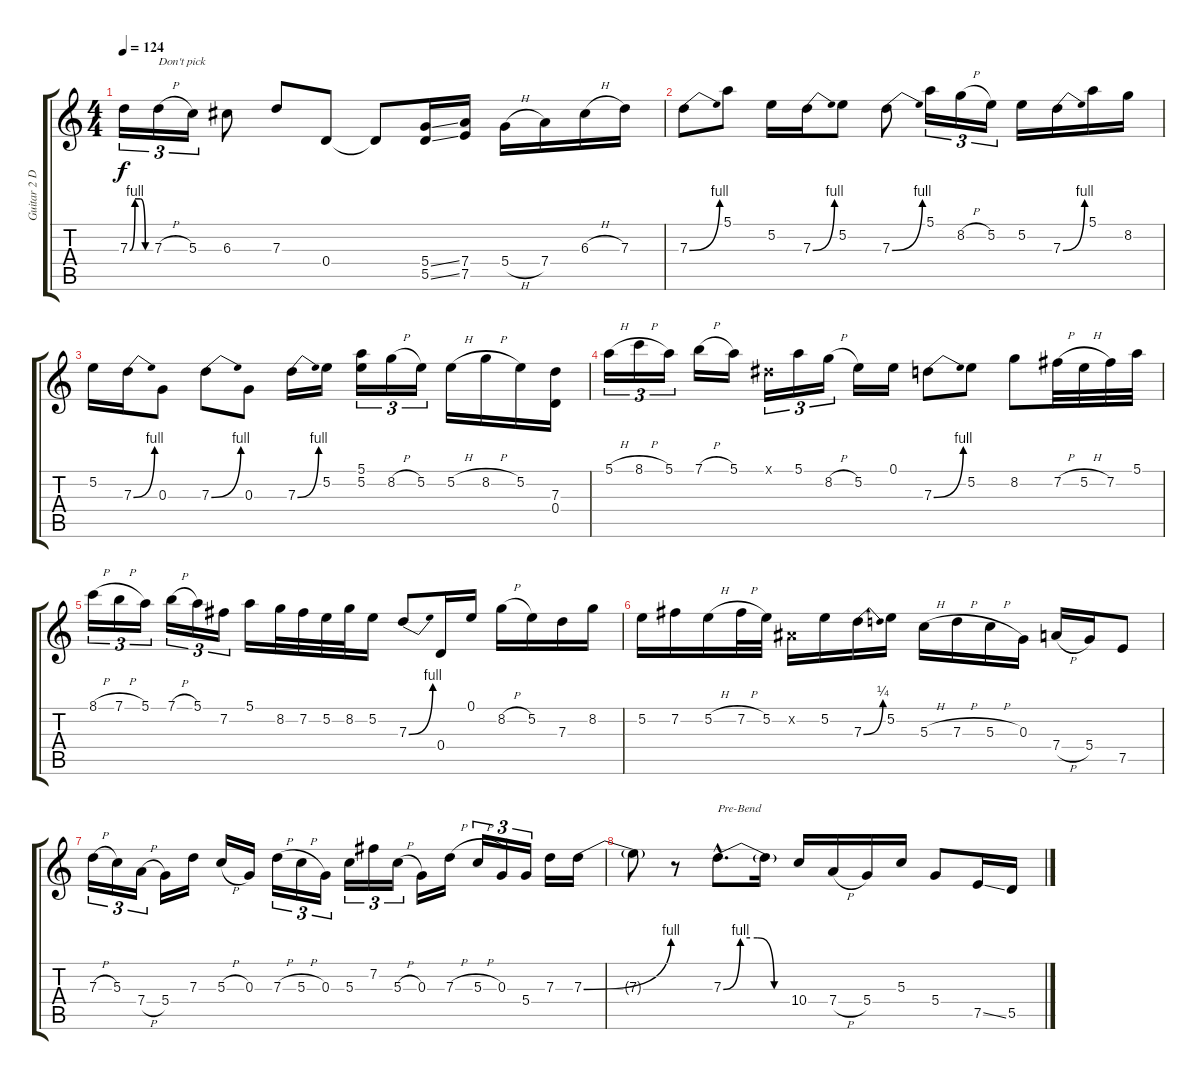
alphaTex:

\track ("Guitar 2 DS" "Guitar 2 D") {instrument distortionguitar}
\staff {score tabs}
\tuning (E4 B3 G3 D3 A2 E2) {hide}
\ts (4 4)
\tempo 124
\clef g2
\ks c
7.3{be (custom 0 0 15 4 30 4 45 0 60 0)}.16{tu (3 2) dy f} 7.3{h}.16{tu (3 2) txt "Don't pick"} 5.3.16{tu (3 2)} 6.3.8 7.3.8 0.4.8 0.4{t}.8 (5.4{ss} 5.5{ss}).16 (7.4 7.5).16 5.4{h}.16 7.4.16 6.3{h}.16 7.3.16 |
7.3{be (bend 0 0 60 4)}.8 5.1.8 5.2.16 7.3{be (bend 0 0 60 4)}.16 5.2.8 7.3{be (bend 0 0 60 4)}.8 5.1.16{tu (3 2)} 8.2{h}.16{tu (3 2)} 5.2.16{tu (3 2)} 5.2.16 7.3{be (bend 0 0 60 4)}.16 5.1.16 8.2.16 |
5.2.16 7.3{be (bend 0 0 60 4)}.16 0.3.8 7.3{be (bend 0 0 60 4)}.8 0.3.8 7.3{be (bend 0 0 60 4)}.16 5.2.16 (5.1 5.2).16{tu (3 2)} 8.2{h}.16{tu (3 2)} 5.2.16{tu (3 2)} 5.2{h}.16 8.2{h}.16 5.2.16 (7.3 0.4).16 |
5.1{h}.16{tu (3 2)} 8.1{h}.16{tu (3 2)} 5.1.16{tu (3 2)} 7.1{h}.16 5.1.16 -1.1{x}.16{tu (3 2)} 5.1.16{tu (3 2)} 8.2{h}.16{tu (3 2)} 5.2.16 0.1.16 7.3{be (bend 0 0 60 4)}.8 5.2.8 8.2.8 7.2{h}.32 5.2{h}.32 7.2.32 5.1.32 |
8.1{h}.16{tu (3 2)} 7.1{h}.16{tu (3 2)} 5.1.16{tu (3 2)} 7.1{h}.16{tu (3 2)} 5.1.16{tu (3 2)} 7.2.16{tu (3 2)} 5.1.16 8.2.32 7.2.32 5.2.32 8.2.32 5.2.16 7.3{be (bend 0 0 60 4)}.8 0.4.16 0.1.16 8.2{h}.16 5.2.16 7.3.16 8.2.16 |
5.2.16 7.2.16 5.2{h}.16 7.2{h}.32 5.2.32 -1.2{x}.16 5.2.16 7.3{be (bend 0 0 60 1)}.16 5.2.16 5.3{h}.16 7.3{h}.16 5.3{h}.16 0.3.16 7.4{h}.16 5.4.16 7.5.8 |
7.3{h}.16{tu (3 2)} 5.3.16{tu (3 2)} 7.4{h}.16{tu (3 2)} 5.4.16 7.3.16 5.3{h}.16 0.3.16 7.3{h}.16{tu (3 2)} 5.3{h}.16{tu (3 2)} 0.3.16{tu (3 2)} 5.3.16{tu (3 2)} 7.2.16{tu (3 2)} 5.3{h}.16{tu (3 2)} 0.3.16 7.3{h}.16 5.3{h}.16{tu (3 2)} 0.3.16{tu (3 2)} 5.4.16{tu (3 2)} 7.3.16 7.3{be (bend 0 0 60 4)}.16 |
7.3{t}.8 r.8 7.3{be (custom 0 0 15 4 30 4 45 0 60 0) hac}.8{d txt "Pre-Bend"} 7.3{t}.16 10.4.16 7.4{h}.16 5.4.16 5.3.16 5.4.8 7.5{ss}.16 5.5.16
